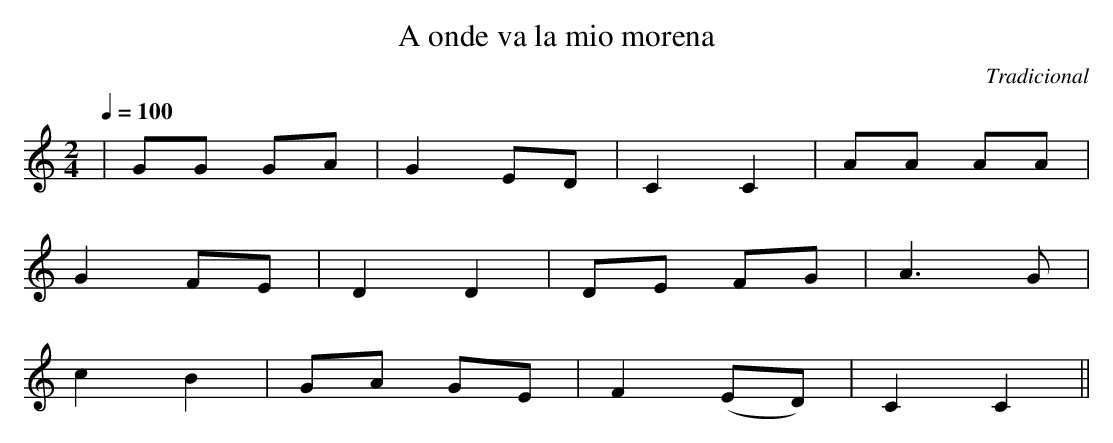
X:1
T:A onde va la mio morena
C:Tradicional
M:2/4
L:1/8
Q:1/4=100
K:C
|GG GA|G2 ED|C2 C2|AA AA|
G2 FE|D2 D2|DE FG|A3 G|
c2 B2|GA GE|F2 (ED)|C2 C2||
